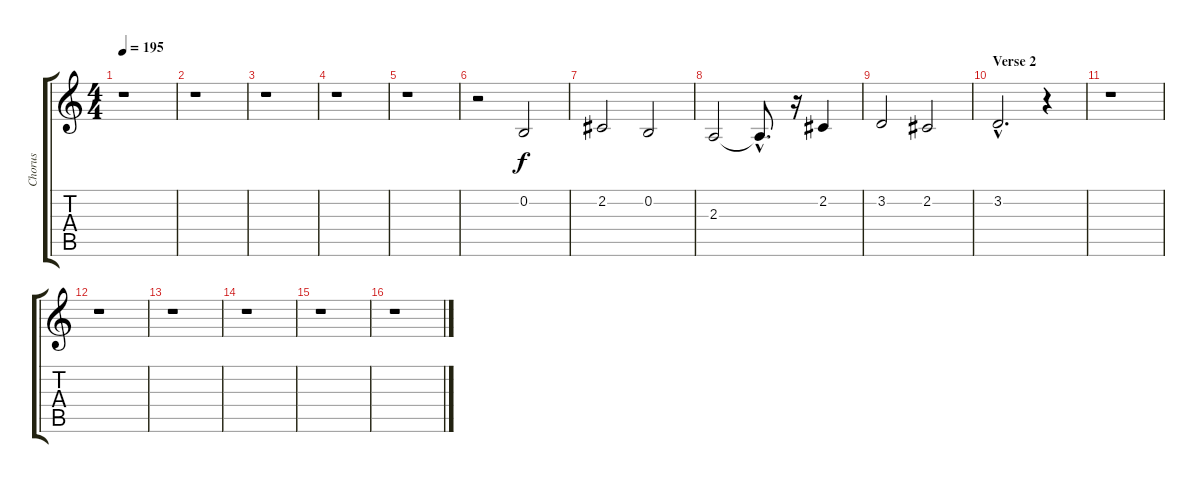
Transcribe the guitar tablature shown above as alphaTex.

\track ("Chorus" "Chorus") {instrument flute}
\staff {score tabs}
\tuning (E4 B3 G3 D3 A2 E2) {hide}
\ts (4 4)
\tempo 195
\clef g2
\ks c
r.1{dy f} |
r.1 |
r.1 |
r.1 |
r.1 |
r.2 0.2.2 |
2.2.2 0.2.2 |
2.3.2 2.3{hac t}.8{d} r.16 2.2.4 |
3.2.2 2.2.2 |
\section ("" "Verse 2")
3.2{hac}.2{d} r.4 |
r.1 |
r.1 |
r.1 |
r.1 |
r.1 |
r.1
